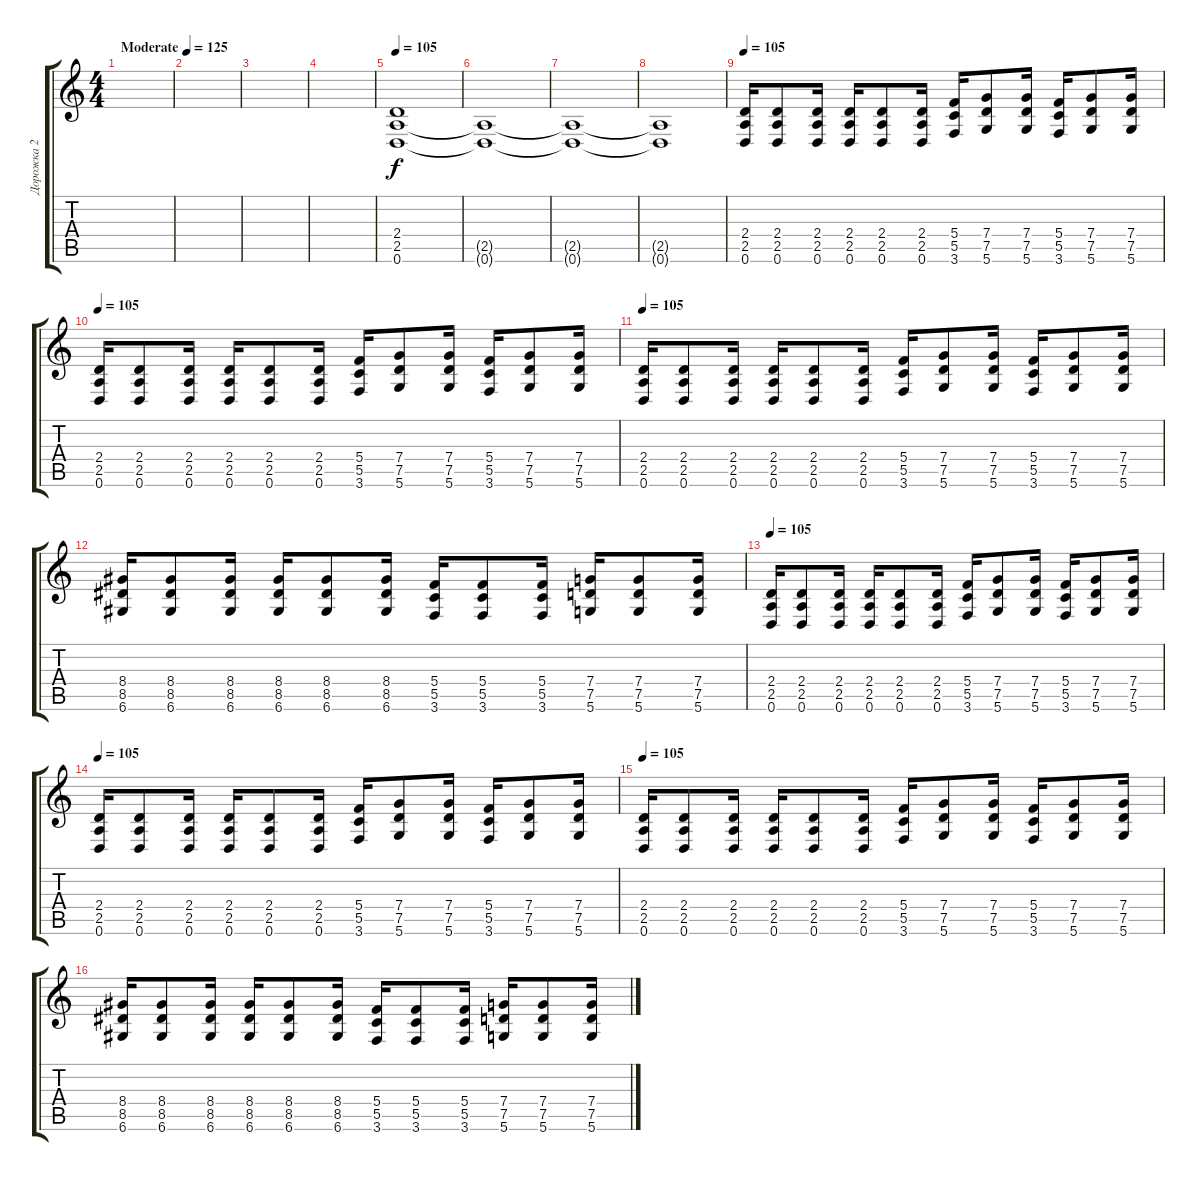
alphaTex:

\track ("Дорожка 2" "Дорожка 2") {instrument distortionguitar}
\staff {score tabs}
\tuning (D4 A3 F3 C3 G2 D2) {hide}
\ts (4 4)
\tempo (125 "Moderate")
\clef g2
\ks c
|
|
|
|
\tempo 105
(2.4 2.5 0.6).1 |
(2.5{t} 0.6{t}).1 |
(2.5{t} 0.6{t}).1 |
(2.5{t} 0.6{t}).1 |
\tempo 105
(2.4 2.5 0.6).16 (2.4 2.5 0.6).8 (2.4 2.5 0.6).16 (2.4 2.5 0.6).16 (2.4 2.5 0.6).8 (2.4 2.5 0.6).16 (5.4 5.5 3.6).16 (7.4 7.5 5.6).8 (7.4 7.5 5.6).16 (5.4 5.5 3.6).16 (7.4 7.5 5.6).8 (7.4 7.5 5.6).16 |
\tempo 105
(2.4 2.5 0.6).16 (2.4 2.5 0.6).8 (2.4 2.5 0.6).16 (2.4 2.5 0.6).16 (2.4 2.5 0.6).8 (2.4 2.5 0.6).16 (5.4 5.5 3.6).16 (7.4 7.5 5.6).8 (7.4 7.5 5.6).16 (5.4 5.5 3.6).16 (7.4 7.5 5.6).8 (7.4 7.5 5.6).16 |
\tempo 105
(2.4 2.5 0.6).16 (2.4 2.5 0.6).8 (2.4 2.5 0.6).16 (2.4 2.5 0.6).16 (2.4 2.5 0.6).8 (2.4 2.5 0.6).16 (5.4 5.5 3.6).16 (7.4 7.5 5.6).8 (7.4 7.5 5.6).16 (5.4 5.5 3.6).16 (7.4 7.5 5.6).8 (7.4 7.5 5.6).16 |
(8.4 8.5 6.6).16 (8.4 8.5 6.6).8 (8.4 8.5 6.6).16 (8.4 8.5 6.6).16 (8.4 8.5 6.6).8 (8.4 8.5 6.6).16 (5.4 5.5 3.6).16 (5.4 5.5 3.6).8 (5.4 5.5 3.6).16 (7.4 7.5 5.6).16 (7.4 7.5 5.6).8 (7.4 7.5 5.6).16 |
\tempo 105
(2.4 2.5 0.6).16 (2.4 2.5 0.6).8 (2.4 2.5 0.6).16 (2.4 2.5 0.6).16 (2.4 2.5 0.6).8 (2.4 2.5 0.6).16 (5.4 5.5 3.6).16 (7.4 7.5 5.6).8 (7.4 7.5 5.6).16 (5.4 5.5 3.6).16 (7.4 7.5 5.6).8 (7.4 7.5 5.6).16 |
\tempo 105
(2.4 2.5 0.6).16 (2.4 2.5 0.6).8 (2.4 2.5 0.6).16 (2.4 2.5 0.6).16 (2.4 2.5 0.6).8 (2.4 2.5 0.6).16 (5.4 5.5 3.6).16 (7.4 7.5 5.6).8 (7.4 7.5 5.6).16 (5.4 5.5 3.6).16 (7.4 7.5 5.6).8 (7.4 7.5 5.6).16 |
\tempo 105
(2.4 2.5 0.6).16 (2.4 2.5 0.6).8 (2.4 2.5 0.6).16 (2.4 2.5 0.6).16 (2.4 2.5 0.6).8 (2.4 2.5 0.6).16 (5.4 5.5 3.6).16 (7.4 7.5 5.6).8 (7.4 7.5 5.6).16 (5.4 5.5 3.6).16 (7.4 7.5 5.6).8 (7.4 7.5 5.6).16 |
(8.4 8.5 6.6).16 (8.4 8.5 6.6).8 (8.4 8.5 6.6).16 (8.4 8.5 6.6).16 (8.4 8.5 6.6).8 (8.4 8.5 6.6).16 (5.4 5.5 3.6).16 (5.4 5.5 3.6).8 (5.4 5.5 3.6).16 (7.4 7.5 5.6).16 (7.4 7.5 5.6).8 (7.4 7.5 5.6).16
